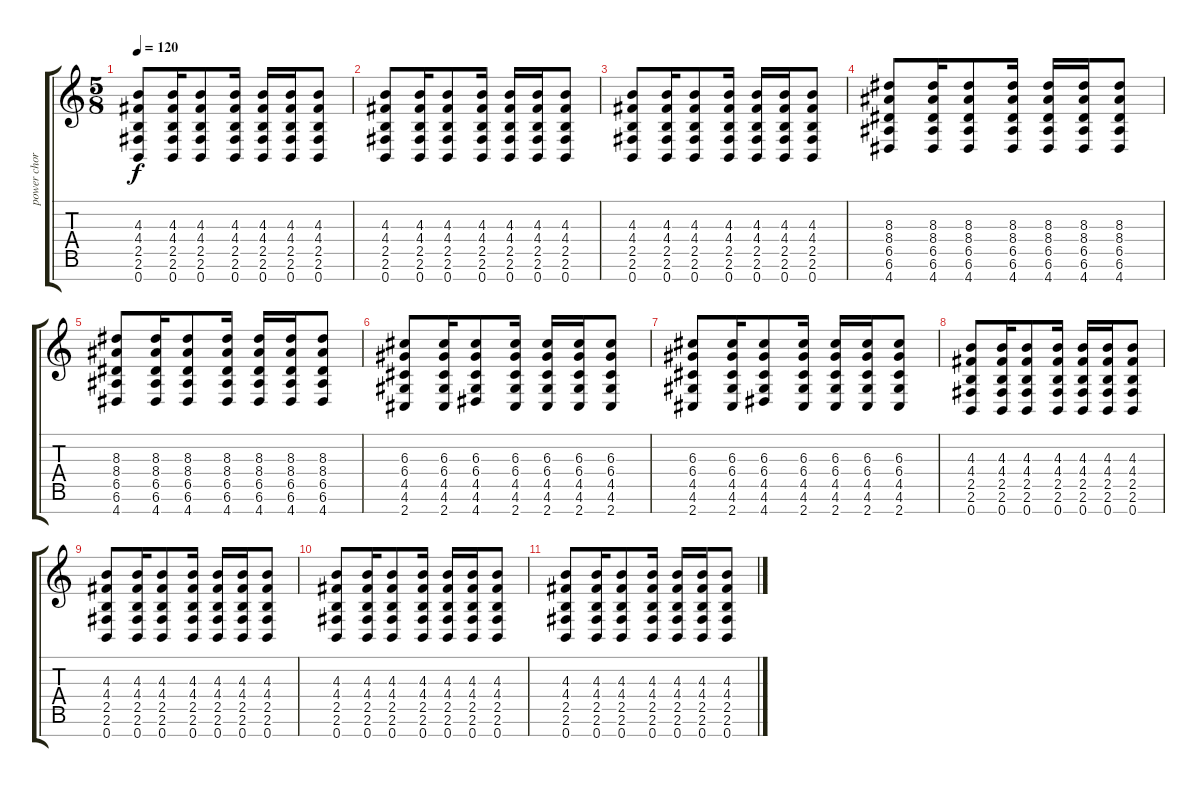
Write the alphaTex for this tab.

\track ("power chords" "power chor") {instrument distortionguitar}
\staff {score tabs}
\tuning (E4 B3 G3 D3 A2 E2 B1) {hide}
\ts (5 8)
\tempo 120
\clef g2
\ks c
(4.3 4.4 2.5 2.6 0.7).8{dy f} (4.3 4.4 2.5 2.6 0.7).16 (4.3 4.4 2.5 2.6 0.7).8 (4.3 4.4 2.5 2.6 0.7).16 (4.3 4.4 2.5 2.6 0.7).16 (4.3 4.4 2.5 2.6 0.7).16 (4.3 4.4 2.5 2.6 0.7).8 |
(4.3 4.4 2.5 2.6 0.7).8 (4.3 4.4 2.5 2.6 0.7).16 (4.3 4.4 2.5 2.6 0.7).8 (4.3 4.4 2.5 2.6 0.7).16 (4.3 4.4 2.5 2.6 0.7).16 (4.3 4.4 2.5 2.6 0.7).16 (4.3 4.4 2.5 2.6 0.7).8 |
(4.3 4.4 2.5 2.6 0.7).8 (4.3 4.4 2.5 2.6 0.7).16 (4.3 4.4 2.5 2.6 0.7).8 (4.3 4.4 2.5 2.6 0.7).16 (4.3 4.4 2.5 2.6 0.7).16 (4.3 4.4 2.5 2.6 0.7).16 (4.3 4.4 2.5 2.6 0.7).8 |
(8.3 8.4 6.5 6.6 4.7).8 (8.3 8.4 6.5 6.6 4.7).16 (8.3 8.4 6.5 6.6 4.7).8 (8.3 8.4 6.5 6.6 4.7).16 (8.3 8.4 6.5 6.6 4.7).16 (8.3 8.4 6.5 6.6 4.7).16 (8.3 8.4 6.5 6.6 4.7).8 |
(8.3 8.4 6.5 6.6 4.7).8 (8.3 8.4 6.5 6.6 4.7).16 (8.3 8.4 6.5 6.6 4.7).8 (8.3 8.4 6.5 6.6 4.7).16 (8.3 8.4 6.5 6.6 4.7).16 (8.3 8.4 6.5 6.6 4.7).16 (8.3 8.4 6.5 6.6 4.7).8 |
(6.3 6.4 4.5 4.6 2.7).8 (6.3 6.4 4.5 4.6 2.7).16 (6.3 6.4 4.5 4.6 4.7).8 (6.3 6.4 4.5 4.6 2.7).16 (6.3 6.4 4.5 4.6 2.7).16 (6.3 6.4 4.5 4.6 2.7).16 (6.3 6.4 4.5 4.6 2.7).8 |
(6.3 6.4 4.5 4.6 2.7).8 (6.3 6.4 4.5 4.6 2.7).16 (6.3 6.4 4.5 4.6 4.7).8 (6.3 6.4 4.5 4.6 2.7).16 (6.3 6.4 4.5 4.6 2.7).16 (6.3 6.4 4.5 4.6 2.7).16 (6.3 6.4 4.5 4.6 2.7).8 |
(4.3 4.4 2.5 2.6 0.7).8 (4.3 4.4 2.5 2.6 0.7).16 (4.3 4.4 2.5 2.6 0.7).8 (4.3 4.4 2.5 2.6 0.7).16 (4.3 4.4 2.5 2.6 0.7).16 (4.3 4.4 2.5 2.6 0.7).16 (4.3 4.4 2.5 2.6 0.7).8 |
(4.3 4.4 2.5 2.6 0.7).8 (4.3 4.4 2.5 2.6 0.7).16 (4.3 4.4 2.5 2.6 0.7).8 (4.3 4.4 2.5 2.6 0.7).16 (4.3 4.4 2.5 2.6 0.7).16 (4.3 4.4 2.5 2.6 0.7).16 (4.3 4.4 2.5 2.6 0.7).8 |
(4.3 4.4 2.5 2.6 0.7).8 (4.3 4.4 2.5 2.6 0.7).16 (4.3 4.4 2.5 2.6 0.7).8 (4.3 4.4 2.5 2.6 0.7).16 (4.3 4.4 2.5 2.6 0.7).16 (4.3 4.4 2.5 2.6 0.7).16 (4.3 4.4 2.5 2.6 0.7).8 |
(4.3 4.4 2.5 2.6 0.7).8 (4.3 4.4 2.5 2.6 0.7).16 (4.3 4.4 2.5 2.6 0.7).8 (4.3 4.4 2.5 2.6 0.7).16 (4.3 4.4 2.5 2.6 0.7).16 (4.3 4.4 2.5 2.6 0.7).16 (4.3 4.4 2.5 2.6 0.7).8
